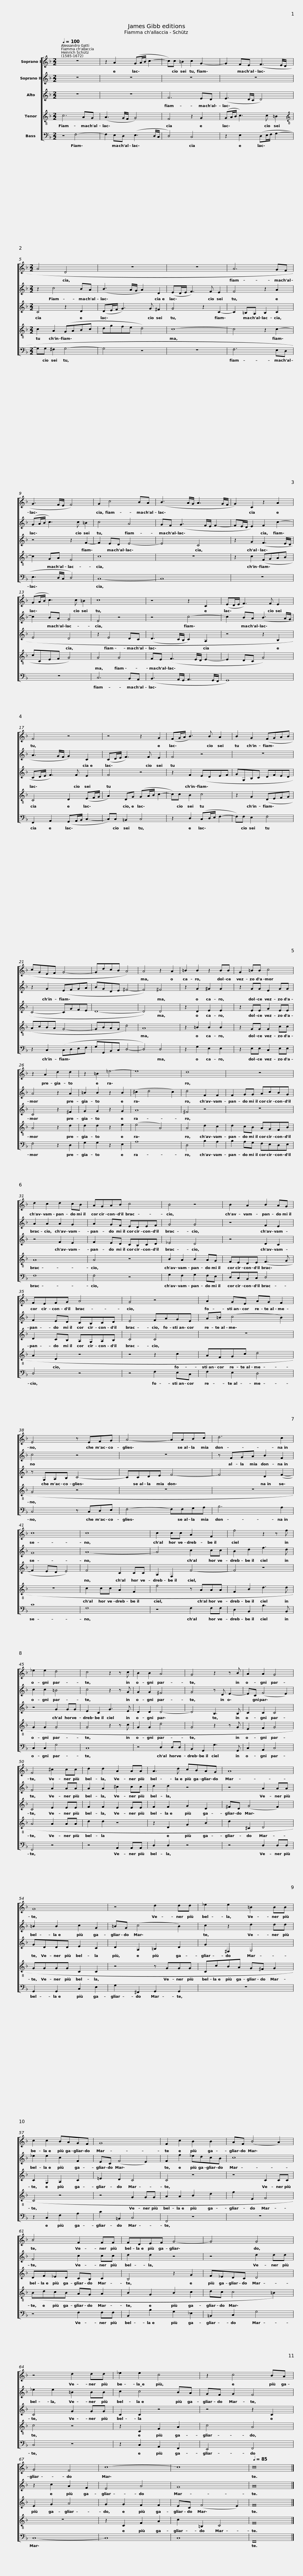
X:1
%%score [ 1 2 3 4 5 ]
L:1/8
Q:1/4=100
M:2/2
I:linebreak $
K:F
V:1 treble
V:2 treble
V:3 treble
V:4 treble-8
V:5 bass
V:1
 z8 | z2 A2 (GA/B/ c2- | c)c =B2 c2 G2- | G2 FE (F3 E/D/ |$[M:2/2] A4 D4 | %5
 z8 | z8 | A6 GF |$ G3 F/E/ F4) | G2 c4 BA | %10
 (B3 A/G/ A3 G/F/ | G2) C2 z2 A2 |$ (GA/B/ c3) c =B2 | c8 | z4 z2 C2 | %15
 (ED/E/ F3) F E2 |$ F4 z4 | z4 z2 G2 | (FG/A/ B3) B A2 | B2 G2 (FGAB |$ %20
 cGEF G4- | GdcB A4) | A4 z2 A2 | =B2 B2 z2 BB | G2 =BB c4 | %25
 z2 A2 d2 d2 | z2 =B2 =e4- |$ e8 | d8 | z8 | %30
 d2 c2 d2 cB |$ AGAB c4 | B4 z4 | B2 A2 B2 AG |$ FEFG A4 | %35
 G4 z4 | A2 GE AG F2 |$ E4 z EFG | A4- AABc | d6 c2 |$ %40
 c8 | c8 | c2 cc A2 F2 | f4 z2 z f |$ _e2 e2 d4 | %45
 c4 z2 z c | B2 B2 A4 | G4 z2 z B | A2 A2 G4 |$ F4 ^c2 cc | %50
 d2 d2 A2 AA | A3 d cBAG | A8 |$ G8 | z4 d2 dd | %55
 _e2 e2 =B2 BB |$ c2 c2 BAGF | G8 | F2 c2 B2 B2 | AF (B4 A2) |$ %60
 B4 F2 FF | FDEF G4- | G4 G4 |$ z4 d2 dd | _e2 e2 c4 | %65
 z2 c4 BA |$ G4 F4 | c8-[Q:1/4=98][Q:1/4=96][Q:1/4=94] |[Q:1/4=92] c8[Q:1/4=91][Q:1/4=89][Q:1/4=85] |[Q:1/4=85] c16 |] %70
V:2
 z8 | z8 | z8 | z8 |$[M:2/2] z2 c4 BA | %5
 (B3 A/G/ A2) D2 | (ED/E/ F3) F E2 | F4 z2 A2 |$ (GA/B/ c3) c =B2 | c4 A4 | %10
 GF (G3 F/E/ F2- | FE/D/ E2) F2 c2- |$ c2 BA G4 | E4 z4 | z4 c4- | %15
 c2 BA (B3 A/G/ |$ A3 G/F/ G2) C2 | (CD/E/ F3) F E2 | F4 z4 | z8 |$ %20
 z2 G2 (EFGA | BGDE ^F4- | F4) ^F4 | z2 G2 ^G2 G2 | z2 GG E2 GG | %25
 A4 z2 A2 | =B2 B2 z2 B2 |$ (^c2 d4 c2) | d4 F2 F2 | F2 GG AcBG | %30
 A2 A2 A2 G2 |$ A2 GF EDEF | G4 G4 | z4 F2 E2 |$ F2 ED CB,CD | %35
 E4 FAGE | A=B (c4 B2) |$ c4 z4 | z8 | z FGA B2 F2 |$ %40
 G8 | A8- | A4 c2 cc | B2 d2 f3 d |$ c2 c2 =B4 | %45
 c4 z2 z G | G2 G2 ^F4 | G4 z D E2- | EC (F4 E2) |$ F4 A2 AA | %50
 A2 A2 ^c2 cc | d2 d2 z4 | z4 A2 AA |$ =B2 B2 c2 G2 | =BG (c4 B2) | %55
 c2 z2 d2 dd |$ _e2 e2 c2 F2 | EC (F4 E2) | F2 f2 _edcB | c8 |$ %60
 F4 c2 cc | d2 d2 z4 | z4 d2 dd |$ _e2 e2 =B2 BB | c2 c4 BA | %65
 GF G2 F4 |$ z2 c2 A2 F2 | E4 A4 | G8 | A16 |] %70
V:3
 z8 | z8 | F6 ED | (E3 D/C/ D4) |$[M:2/2] C4 z2 D2 | %5
 (DE/F/ G3) G ^F2 | G4 z2 C2- | C2 =B,A, B,2 C2 |$ z4 z2 F2- | F2 ED E4- | %10
 E4 C4 | z2 G2 (F3 E/D/ |$ E4 D4 | z2 E4 DC | (D3 C/B,/ C2) A,2 | %15
 z4 z2 B,2 |$ CD/E/ F3) F E2 | F4 z4 | z2 F2 (EDEF | GG,B,C DFED |$ %20
 C4- CGFE | D8- | D4) D4 | z2 D2 E2 E2 | z2 EE G2 EE | %25
 C4 z2 ^F2 | G2 G2 z2 G2 |$ A8 | ^F4 z4 | z8 | %30
 z4 F2 E2 |$ F2 ED CB,CD | _E4 D4 | z4 D2 C2 |$ D2 CB, A,G,A,B, | %35
 C4 C4 | z8 |$ z G,A,B, C4- | CCDE F4- | F4 D2 (F2- |$ %40
 F2 ED E4) | F4 C2 CC | A,2 F,2 F4- | F4 z4 |$ z4 G2 GG | %45
 E2 C2 G3 E | D2 D2 D4- | D4 B,3 B, | C2 C2 C4 |$ C4 E2 EE | %50
 F2 F2 E2 EE | F2 F2 G2 D2 | ^FD (G4 F2) |$ GDDD E2 C2 | D2 A,2 =B,2 D2 | %55
 G2 ^F,2 G,4 |$ C2 G,2 A,2 C2 | =E2 D2 C4 | C4 z4 | z4 C2 CC |$ %60
 DF_ED CB, C2 | B,4 z2 G2 | F_EDC D4 |$ C4 G2 GG | C2 C2 z4 | %65
 z4 z2 C2 |$ E2 G2 A4 | G2 G2 F2 F2 | EC (F4 E2) | F16 |] %70
V:4
 c6 AG | (A3 G/F/ G4) | F4 z2 G2 | (GA/B/ c3) c =B2 |$[M:2/2][K:treble-8] c2 A2 (GABc | %5
 dgfe d4) | c8- | c4 z2 c2- |$ c2 GA F4 | c8 | %10
 z8 | z2 c2 (FGAB |$ cCEF G4) | G4 G4 | FE (F3 E/D/ E2- | %15
 E2 DC G4) |$ C4 D2 (EF/G/ | A2) DG (GA/B/ c2- | c)c B2 c4 | z2 G2 (DEFG |$ %20
 AcBA G4- | GBAG d4) | A8 | z2 =B2 B2 B2 | z2 GG G2 cc | %25
 A4 z2 d2 | d2 d2 z2 e2 |$ (e4 A4) | A4 d2 c2 | d2 cB AGFB | %30
 A8 |$ A4 z4 | B2 A2 B2 AG | FEDE (F3 G |$ A2 D2 z4 | %35
 z4 z2 c2 | AFGc d4 |$ G4 z4 | z8 | z8 |$ %40
 z8 | c2 cc A2 F2 | f4 z AAA | F2 B2 d3 d |$ G2 G2 G4 | %45
 G4 z2 z c | G2 G2 d4 | G4 z2 z G | E2 F2 G4 |$ A4 A2 AA | %50
 d2 d2 z4 | z2 D2 G2 B2 | d2 ^C2 D4 |$ GGGG C2 C2 | z4 z GGG | %55
 CcBA G^F G2 |$ C4 z4 | z4 G2 GG | A2 A2 B2 d2 | f2 E2 F4 |$ %60
 BdcB AG A2 | B2 G2 B2 c2 | dc c4 =B2) |$ c4 z4 | z2 C2 F2 A2 | %65
 c4 A4 |$ z8 | z2 C2 F2 A2 | c2 =B,2 C4 | F16 |] %70
V:5
 z4 F,4- | F,2 E,D, (E,3 D,/C,/ | D,4) C,4 | z2 E,2 (D,E,/F,/ G,2- |$[M:2/2] G,G, ^F,2 G,4- | %5
 G,4 z4 | z8 | F,6 E,D, |$ E,3 D,/C,/ D,4) | C,8- | %10
 C,8 | z8 |$ z8 | C,6 B,,A,, | (B,,3 A,,/G,,/ A,,3 G,,/F,,/ | %15
 G,,8) |$ F,,2 A,,2 (G,,A,,/B,,/ C,2- | C,)C, =B,,2 C,4 | z2 D,2 (C,D,/E,/ F,2- | F,)F, E,2 F,4 |$ %20
 z2 C,2 (C,D,E,F, | G,G,,B,,C, D,4- | D,4) D,4 | z2 G,2 E,2 E,2 | z2 E,E, C,2 E,E, | %25
 F,4 z2 D,2 | G,2 G,2 z2 E,2 |$ A,8 | D,4 B,2 A,2 | B,2 A,G, F,E,D,E, | %30
 F,8 |$ F,4 z4 | G,2 F,2 G,2 F,E, | D,C,B,,C, D,4 |$ D,4 z4 | %35
 z4 F,2 E,C, | F,2 E,2 D,4 |$ C,4 z C,D,E, | F,4- F,F,G,A, | B,6 A,2 |$ %40
 C8 | F,8 | z4 F,2 F,F, | D,2 B,,2 B,3 B,, |$ C,2 C,2 G,4 | %45
 C,8 | z4 D,2 D,D, | B,,2 G,,2 G,3 G,, | C,2 A,,2 C,4 |$ F,,4 z4 | %50
 z4 A,,2 A,,A,, | D,2 D,2 z4 | z4 D,2 D,D, |$ G,,2 G,,2 C,2 E,2 | G,2 ^F,,2 G,,2 G,,2 | %55
 z8 |$ z2 C,2 F,2 A,2 | C2 =B,,2 C,4 | F,,4 z4 | z8 |$ %60
 z4 F,2 F,F, | B,,2 B,2 G,2 _E,2 | =B,,2 C,2 G,4 |$ C,4 z4 | z2 C,2 A,,2 F,,2 | %65
 E,,4 F,,4 |$ C,8- | C,8 | C,8 | F,,16 |] %70
